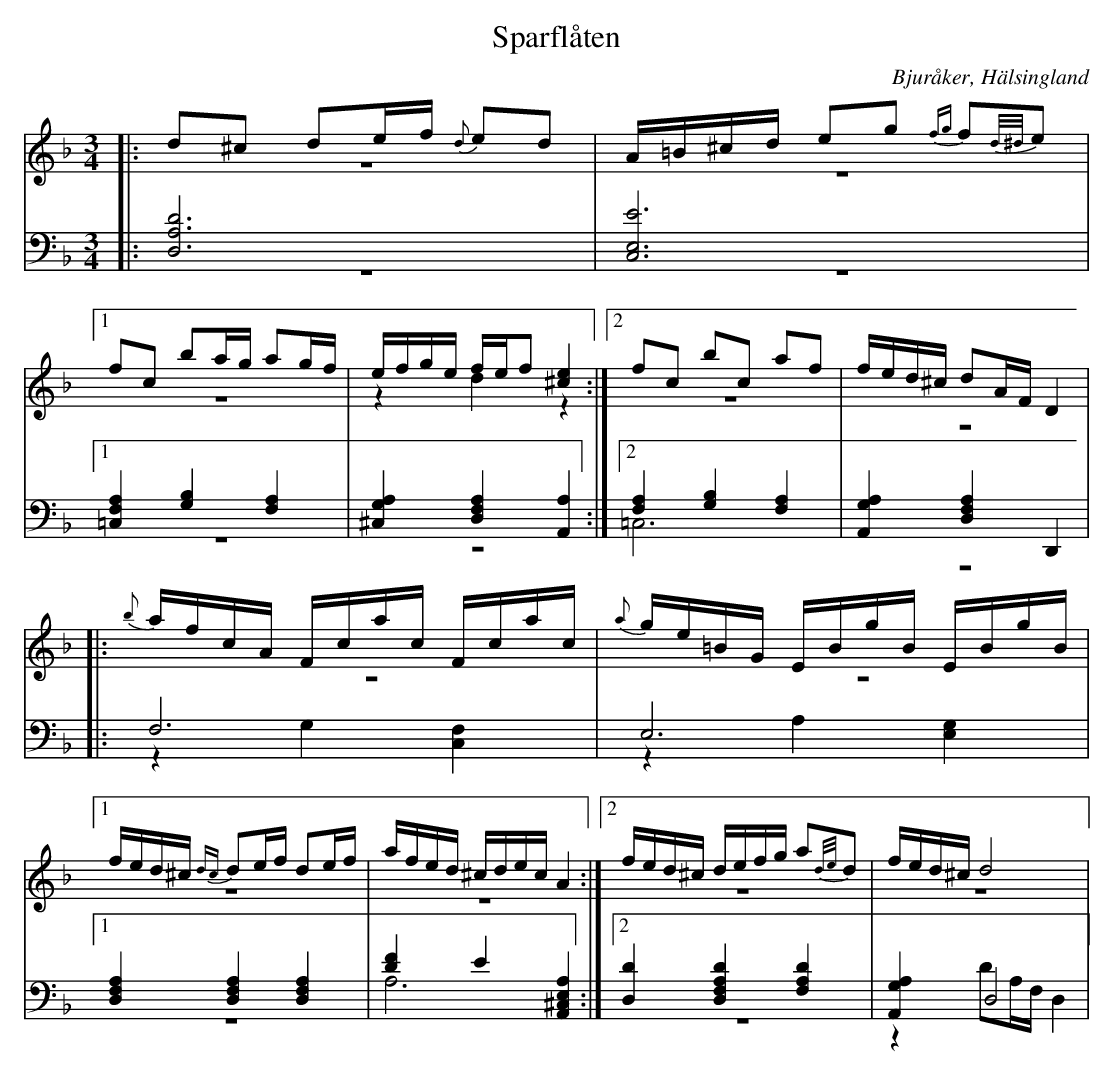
X:1
T: Sparflåten
O: Bjuråker, Hälsingland
M: 3/4
L: 1/8
K: Dm
V:1
V:2 merge
V:3
V:4 merge
V:1
|:d^c de/f/ {d}ed|A/=B/^c/d/ eg {fg}f{d/^d/}e|1 fc ba/g/ ag/f/| e/f/g/e/ f/e/f [^c2e2]:|2 fc bc af|f/e/d/^c/ dA/F/ D2|
|:{b}a/f/c/A/  F/c/a/c/ F/c/a/c/|{a}g/e/=B/G/  E/B/g/B/  E/B/g/B/|1 f/e/d/^c/ {dc}de/f/ de/f/|a/f/e/d/ ^c/d/e/c/ A2:|2 f/e/d/^c/ d/e/f/g/ a{d/e/}d|f/e/d/^c/ d4|
V:2
|:z6|z6|1 z6|z2 d2 z2:|2 z6|z6|
|:z6|z6|1 z6|z6:|2 z6|z6|
V:3 clef=bass
|:[D,6A,6D6]|[E,6C,6E6]|1 [=C,2F,2A,2] [G,2B,2] [F,2A,2]|[^C,2G,2A,2] [D,2F,2A,2] [A,,2A,2]:|2 [F,2A,2] [G,2B,2] [F,2A,2]|[A,,2G,2A,2] [D,2F,2A,2] D,,2|
|:F,6|E,6|1 [D,2F,2A,2] [D,2F,2A,2] [D,2F,2A,2]|[D2F2] E2 [A,,2^C,2E,2A,2]:|2 [D,2D2] [D,2F,2A,2D2] [F,2A,2D2]|[A,,2G,2A,2] D,4|
V:4 clef=bass
|:z6|z6|1 z6|z6:|2 =C,6|z6|
|:z2 G,2 [C,2F,2]|z2 A,2 [E,2G,2]|1 z6|A,6:|2 z6|z2 DA,/F,/ D,2|
